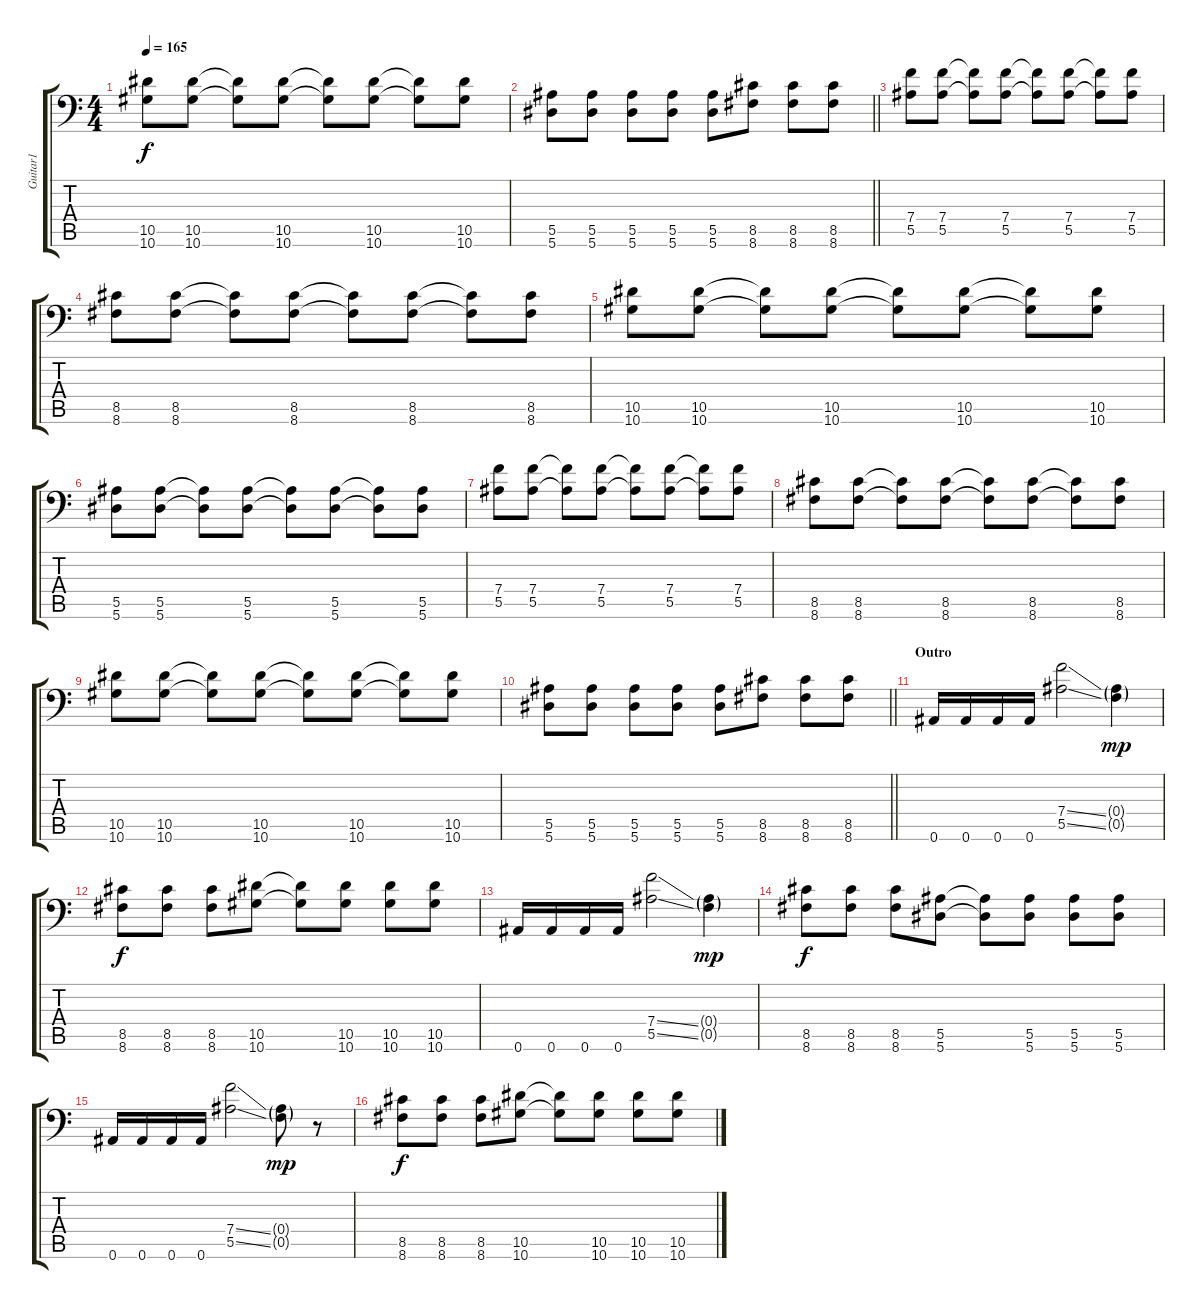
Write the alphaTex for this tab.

\track ("Guitar1" "Guitar1") {instrument distortionguitar}
\staff {score tabs}
\tuning (C4 G3 Eb3 Bb2 F2 Bb1) {hide}
\ts (4 4)
\tempo 165
\clef f4
\ks c
(10.5 10.6).8{dy f} (10.5 10.6).8 (10.5{t} 10.6{t}).8 (10.5 10.6).8 (10.5{t} 10.6{t}).8 (10.5 10.6).8 (10.5{t} 10.6{t}).8 (10.5 10.6).8 |
\barLineRight lightlight
(5.5 5.6).8 (5.5 5.6).8 (5.5 5.6).8 (5.5 5.6).8 (5.5 5.6).8 (8.5 8.6).8 (8.5 8.6).8 (8.5 8.6).8 |
(7.4 5.5).8 (7.4 5.5).8 (7.4{t} 5.5{t}).8 (7.4 5.5).8 (7.4{t} 5.5{t}).8 (7.4 5.5).8 (7.4{t} 5.5{t}).8 (7.4 5.5).8 |
(8.5 8.6).8 (8.5 8.6).8 (8.5{t} 8.6{t}).8 (8.5 8.6).8 (8.5{t} 8.6{t}).8 (8.5 8.6).8 (8.5{t} 8.6{t}).8 (8.5 8.6).8 |
(10.5 10.6).8 (10.5 10.6).8 (10.5{t} 10.6{t}).8 (10.5 10.6).8 (10.5{t} 10.6{t}).8 (10.5 10.6).8 (10.5{t} 10.6{t}).8 (10.5 10.6).8 |
(5.5 5.6).8 (5.5 5.6).8 (5.5{t} 5.6{t}).8 (5.5 5.6).8 (5.5{t} 5.6{t}).8 (5.5 5.6).8 (5.5{t} 5.6{t}).8 (5.5 5.6).8 |
(7.4 5.5).8 (7.4 5.5).8 (7.4{t} 5.5{t}).8 (7.4 5.5).8 (7.4{t} 5.5{t}).8 (7.4 5.5).8 (7.4{t} 5.5{t}).8 (7.4 5.5).8 |
(8.5 8.6).8 (8.5 8.6).8 (8.5{t} 8.6{t}).8 (8.5 8.6).8 (8.5{t} 8.6{t}).8 (8.5 8.6).8 (8.5{t} 8.6{t}).8 (8.5 8.6).8 |
(10.5 10.6).8 (10.5 10.6).8 (10.5{t} 10.6{t}).8 (10.5 10.6).8 (10.5{t} 10.6{t}).8 (10.5 10.6).8 (10.5{t} 10.6{t}).8 (10.5 10.6).8 |
\barLineRight lightlight
(5.5 5.6).8 (5.5 5.6).8 (5.5 5.6).8 (5.5 5.6).8 (5.5 5.6).8 (8.5 8.6).8 (8.5 8.6).8 (8.5 8.6).8 |
\section ("" "Outro")
0.6.16 0.6.16 0.6.16 0.6.16 (7.4{ss} 5.5{ss}).2 (0.4{g} 0.5{g}).4{dy mp} |
(8.5 8.6).8{dy f} (8.5 8.6).8 (8.5 8.6).8 (10.5 10.6).8 (10.5{t} 10.6{t}).8 (10.5 10.6).8 (10.5 10.6).8 (10.5 10.6).8 |
0.6.16 0.6.16 0.6.16 0.6.16 (7.4{ss} 5.5{ss}).2 (0.4{g} 0.5{g}).4{dy mp} |
(8.5 8.6).8{dy f} (8.5 8.6).8 (8.5 8.6).8 (5.5 5.6).8 (5.5{t} 5.6{t}).8 (5.5 5.6).8 (5.5 5.6).8 (5.5 5.6).8 |
0.6.16 0.6.16 0.6.16 0.6.16 (7.4{ss} 5.5{ss}).2 (0.4{g} 0.5{g}).8{dy mp} r.8 |
(8.5 8.6).8{dy f} (8.5 8.6).8 (8.5 8.6).8 (10.5 10.6).8 (10.5{t} 10.6{t}).8 (10.5 10.6).8 (10.5 10.6).8 (10.5 10.6).8
